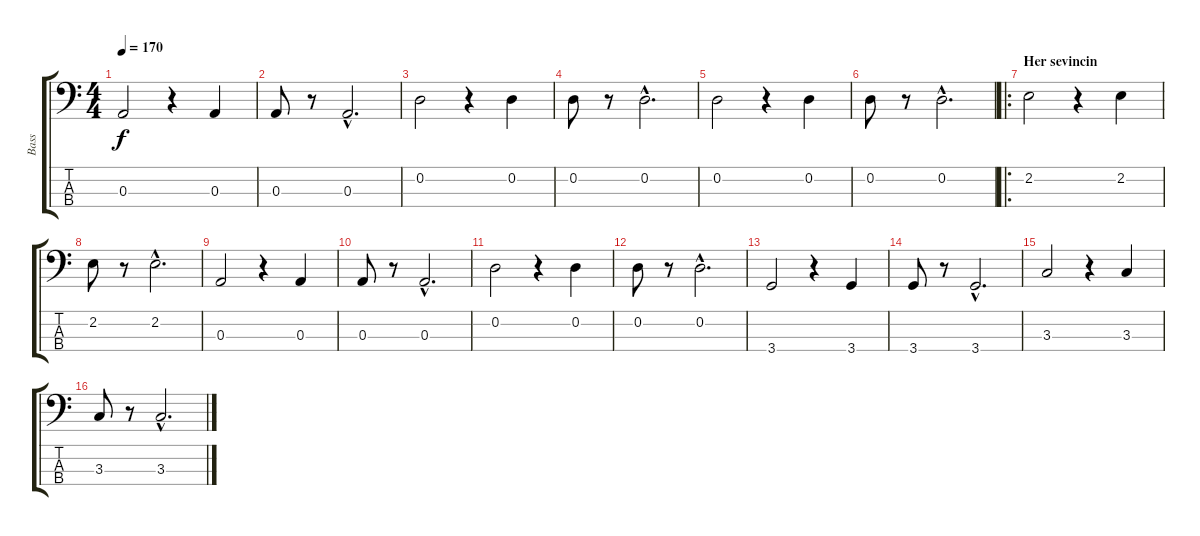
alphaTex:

\track ("Bass" "Bass") {instrument fretlessbass}
\staff {score tabs}
\tuning (G2 D2 A1 E1) {hide}
\ts (4 4)
\tempo 170
\clef f4
\ks c
0.3.2{dy f} r.4 0.3.4 |
0.3.8 r.8 0.3{hac}.2{d} |
0.2.2 r.4 0.2.4 |
0.2.8 r.8 0.2{hac}.2{d} |
0.2.2 r.4 0.2.4 |
0.2.8 r.8 0.2{hac}.2{d} |
\ro
\section ("" "Her sevincin")
2.2.2 r.4 2.2.4 |
2.2.8 r.8 2.2{hac}.2{d} |
0.3.2 r.4 0.3.4 |
0.3.8 r.8 0.3{hac}.2{d} |
0.2.2 r.4 0.2.4 |
0.2.8 r.8 0.2{hac}.2{d} |
3.4.2 r.4 3.4.4 |
3.4.8 r.8 3.4{hac}.2{d} |
3.3.2 r.4 3.3.4 |
3.3.8 r.8 3.3{hac}.2{d}
